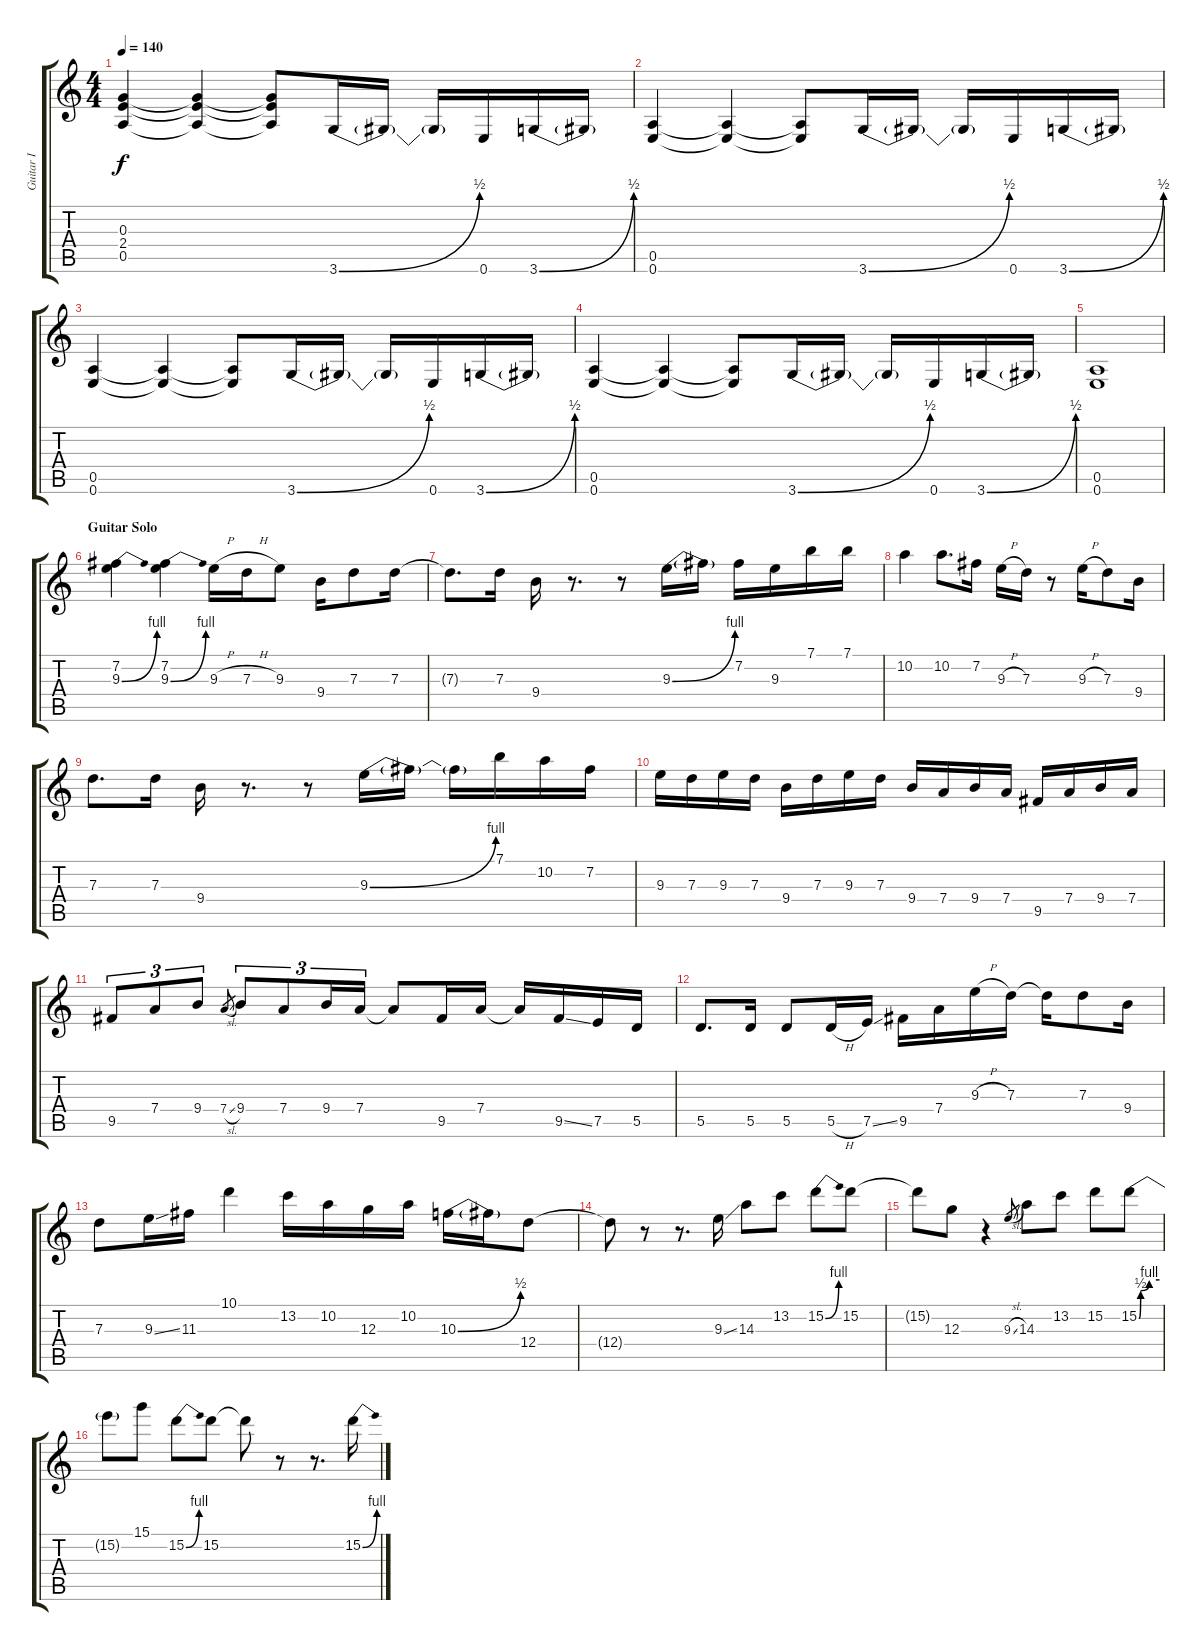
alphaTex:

\track ("Guitar I" "Guitar I") {instrument overdrivenguitar}
\staff {score tabs}
\tuning (E4 B3 G3 D3 A2 E2) {hide}
\ts (4 4)
\tempo 140
\clef g2
\ks c
(0.3 2.4 0.5).4{dy f} (0.3{t} 2.4{t} 0.5{t}).4 (0.3{t} 2.4{t} 0.5{t}).8 3.6{be (bend 0 0 60 2)}.16 3.6{t}.16 3.6{t}.16 0.6.16 3.6{be (bend 0 0 60 2)}.16 3.6{t}.16 |
(0.5 0.6).4 (0.5{t} 0.6{t}).4 (0.5{t} 0.6{t}).8 3.6{be (bend 0 0 60 2)}.16 3.6{t}.16 3.6{t}.16 0.6.16 3.6{be (bend 0 0 60 2)}.16 3.6{t}.16 |
(0.5 0.6).4 (0.5{t} 0.6{t}).4 (0.5{t} 0.6{t}).8 3.6{be (bend 0 0 60 2)}.16 3.6{t}.16 3.6{t}.16 0.6.16 3.6{be (bend 0 0 60 2)}.16 3.6{t}.16 |
(0.5 0.6).4 (0.5{t} 0.6{t}).4 (0.5{t} 0.6{t}).8 3.6{be (bend 0 0 60 2)}.16 3.6{t}.16 3.6{t}.16 0.6.16 3.6{be (bend 0 0 60 2)}.16 3.6{t}.16 |
(0.5 0.6).1 |
\section ("" "Guitar Solo")
(7.2 9.3{be (bend 0 0 60 4)}).4 (7.2 9.3{be (bend 0 0 60 4)}).4 9.3{h}.16 7.3{h}.16 9.3.8 9.4.16 7.3.8 7.3.16 |
7.3{t}.8{d} 7.3.16 9.4.16 r.8{d} r.8 9.3{be (bend 0 0 60 4)}.16 9.3{t}.16 7.2.16 9.3.16 7.1.16 7.1.16 |
10.2.4 10.2.8{d} 7.2.16 9.3{h}.16 7.3.16 r.8 9.3{h}.16 7.3.8 9.4.16 |
7.3.8{d} 7.3.16 9.4.16 r.8{d} r.8 9.3{be (bend 0 0 60 4)}.16 9.3{t}.16 9.3{t}.16 7.1.16 10.2.16 7.2.16 |
9.3.16 7.3.16 9.3.16 7.3.16 9.4.16 7.3.16 9.3.16 7.3.16 9.4.16 7.4.16 9.4.16 7.4.16 9.5.16 7.4.16 9.4.16 7.4.16 |
9.5.8{tu (3 2)} 7.4.8{tu (3 2)} 9.4.8{tu (3 2)} 7.4{sl}.8{gr} 9.4.8{tu (3 2)} 7.4.8{tu (3 2)} 9.4.16{tu (3 2)} 7.4.16{tu (3 2)} 7.4{t}.8 9.5.16 7.4.16 7.4{t}.16 9.5{ss}.16 7.5.16 5.5.16 |
5.5.8{d} 5.5.16 5.5.8 5.5{h}.16 7.5{ss}.16 9.5.16 7.4.16 9.3{h}.16 7.3.16 7.3{t}.16 7.3.8 9.4.16 |
7.3.8 9.3{ss}.16 11.3.16 10.1.4 13.2.16 10.2.16 12.3.16 10.2.16 10.3{be (bend 0 0 60 2)}.16 10.3{t}.16 12.4.8 |
12.4{t}.8 r.8 r.8{d} 9.3{ss}.16 14.3.8 13.2.8 15.2{be (bend 0 0 60 4)}.8 15.2.8 |
15.2{t}.8 12.3.8 r.4 9.3{sl}.8{gr} 14.3.8 13.2.8 15.2.8 15.2{be (custom 0 0 5 2 30 4 60 4)}.8 |
15.2{t}.8 15.1.8 15.2{be (bend 0 0 60 4)}.8 15.2.8 15.2{t}.8 r.8 r.8{d} 15.2{be (bend 0 0 60 4)}.16
